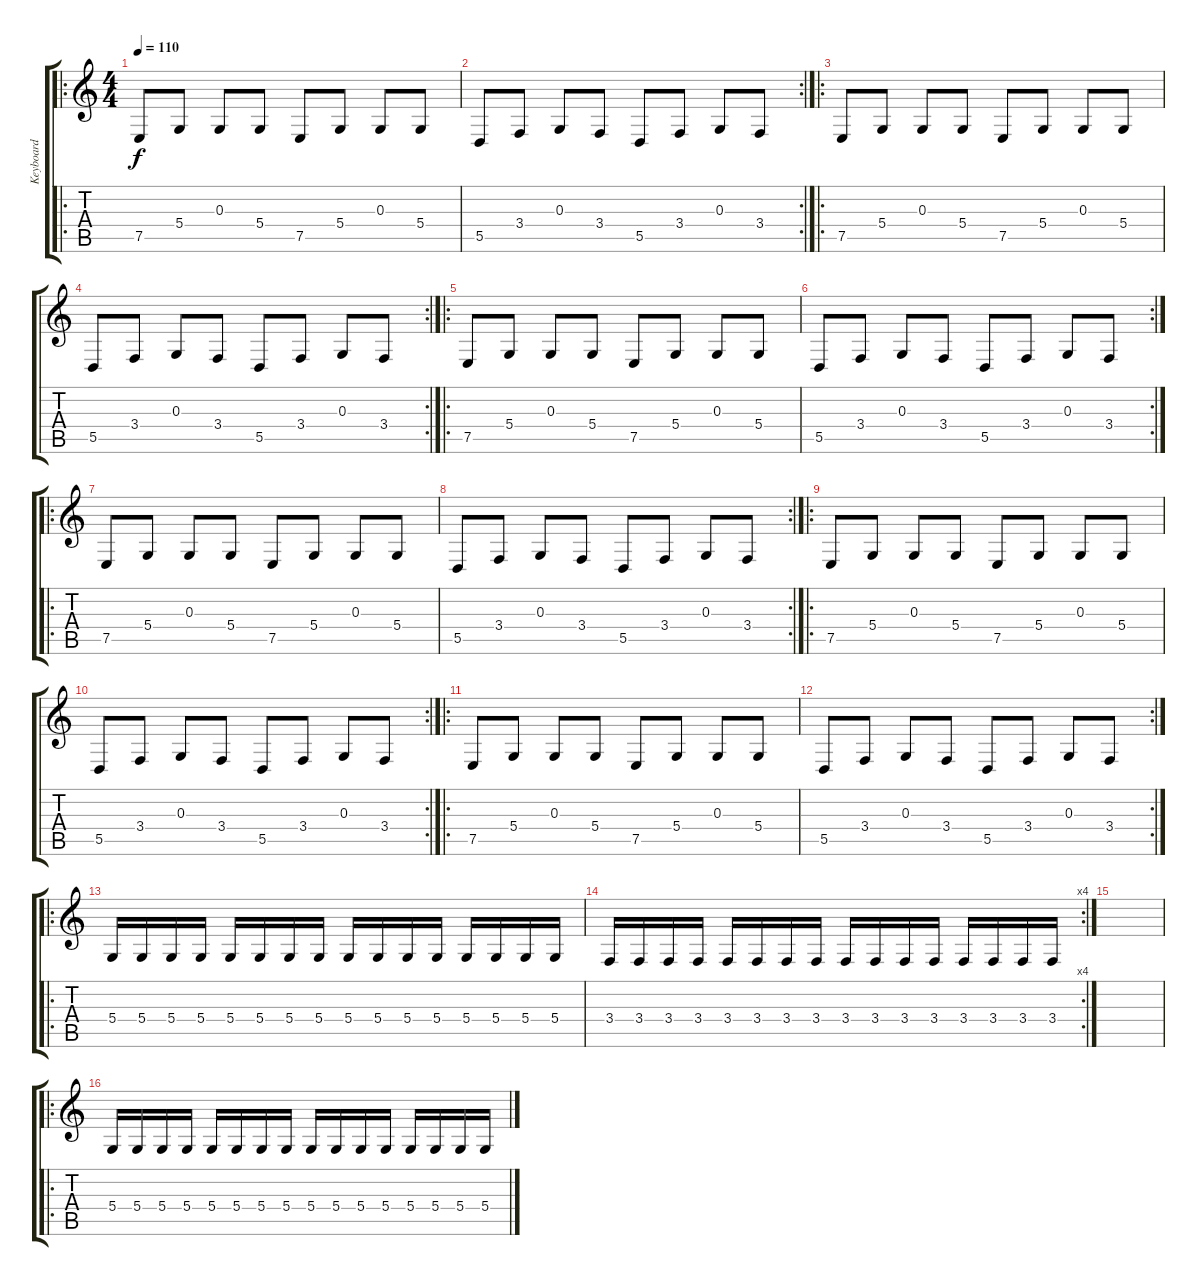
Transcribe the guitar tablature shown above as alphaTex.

\track ("Keyboard" "Keyboard") {instrument glockenspiel}
\staff {score tabs}
\tuning (E4 B3 G3 D3 A2 E2) {hide}
\ro
\ts (4 4)
\tempo 110
\clef g2
\ks c
7.5.8{dy f instrument glockenspiel} 5.4.8 0.3.8 5.4.8 7.5.8 5.4.8 0.3.8 5.4.8 |
\rc 2
5.5.8 3.4.8 0.3.8 3.4.8 5.5.8 3.4.8 0.3.8 3.4.8 |
\ro
7.5.8 5.4.8 0.3.8 5.4.8 7.5.8 5.4.8 0.3.8 5.4.8 |
\rc 2
5.5.8 3.4.8 0.3.8 3.4.8 5.5.8 3.4.8 0.3.8 3.4.8 |
\ro
7.5.8 5.4.8 0.3.8 5.4.8 7.5.8 5.4.8 0.3.8 5.4.8 |
\rc 2
5.5.8 3.4.8 0.3.8 3.4.8 5.5.8 3.4.8 0.3.8 3.4.8 |
\ro
7.5.8 5.4.8 0.3.8 5.4.8 7.5.8 5.4.8 0.3.8 5.4.8 |
\rc 2
5.5.8 3.4.8 0.3.8 3.4.8 5.5.8 3.4.8 0.3.8 3.4.8 |
\ro
7.5.8 5.4.8 0.3.8 5.4.8 7.5.8 5.4.8 0.3.8 5.4.8 |
\rc 2
5.5.8 3.4.8 0.3.8 3.4.8 5.5.8 3.4.8 0.3.8 3.4.8 |
\ro
7.5.8 5.4.8 0.3.8 5.4.8 7.5.8 5.4.8 0.3.8 5.4.8 |
\rc 2
5.5.8 3.4.8 0.3.8 3.4.8 5.5.8 3.4.8 0.3.8 3.4.8 |
\ro
5.4.16 5.4.16 5.4.16 5.4.16 5.4.16 5.4.16 5.4.16 5.4.16 5.4.16 5.4.16 5.4.16 5.4.16 5.4.16 5.4.16 5.4.16 5.4.16 |
\rc 4
3.4.16 3.4.16 3.4.16 3.4.16 3.4.16 3.4.16 3.4.16 3.4.16 3.4.16 3.4.16 3.4.16 3.4.16 3.4.16 3.4.16 3.4.16 3.4.16 |
|
\ro
5.4.16 5.4.16 5.4.16 5.4.16 5.4.16 5.4.16 5.4.16 5.4.16 5.4.16 5.4.16 5.4.16 5.4.16 5.4.16 5.4.16 5.4.16 5.4.16
